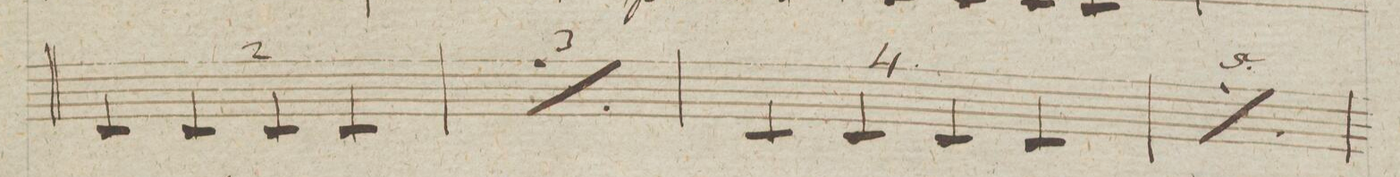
**kern	**dynam
*I"Violino 2do	*
*clefG2	*
*k[]	*
*met(c|)	*
*M2/2	*
4c/	.
4c/	.
4c/	.
4c/	.
=191	=191
*rep	*
4c/	.
4c/	.
4c/	.
4c/	.
*Xrep	*
=192	=192
4c/	.
4c/	.
4c/	.
4c/	.
=193	=193
*rep	*
4c/	.
4c/	.
4c/	.
4c/	.
*Xrep	*
=194	=194
*-	*-
